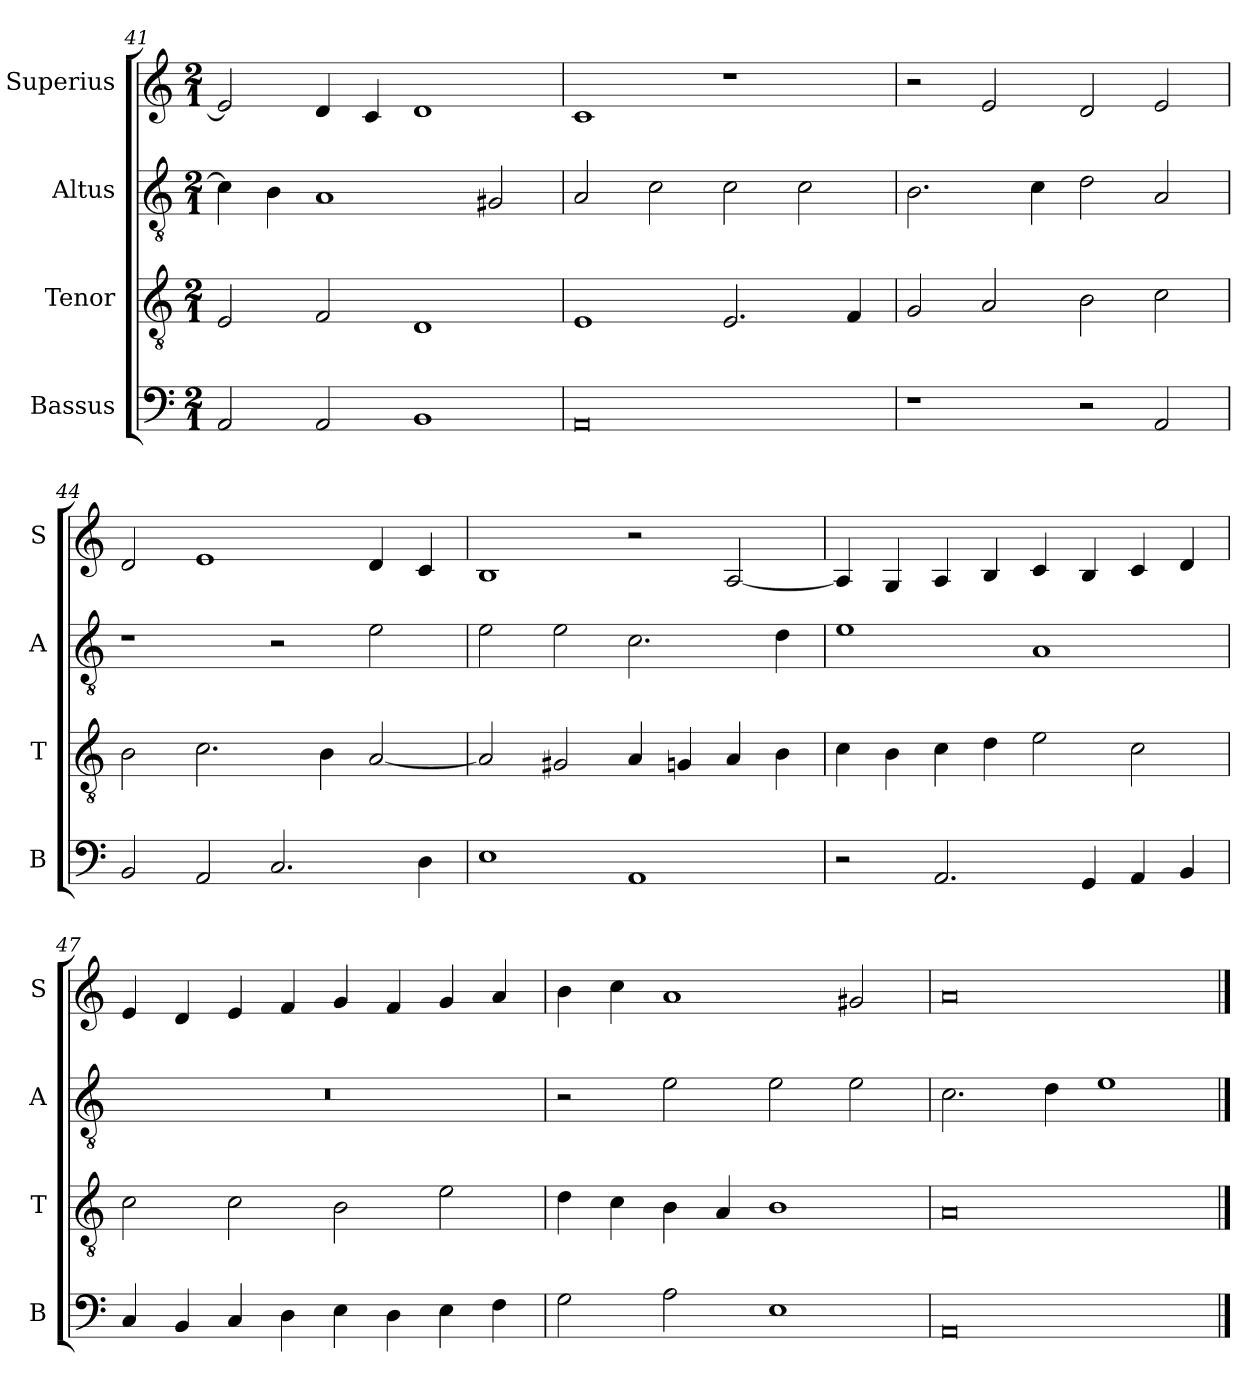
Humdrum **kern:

**kern	**kern	**kern	**kern
*part4	*part3	*part2	*part1
*staff4	*staff3	*staff2	*staff1
*I"Bassus	*I"Tenor	*I"Altus	*I"Superius
*I'B	*I'T	*I'A	*I'S
*clefF4	*clefGv2	*clefGv2	*clefG2
*k[]	*k[]	*k[]	*k[]
*M2/1	*M2/1	*M2/1	*M2/1
=41	=41	=41	=41
2AA/	2E/	4c\]	2e/]
.	.	4B\	.
2AA/	2F/	1A	4d/
.	.	.	4c/
1BB	1D	.	1d
.	.	2G#X/	.
=42	=42	=42	=42
0AA	1E	2A/	1c
.	.	2c\	.
.	2.E/	2c\	1r
.	.	2c\	.
.	4F/	.	.
=43	=43	=43	=43
1r	2G/	2.B\	2r
.	2A/	.	2e/
.	.	4c\	.
2r	2B\	2d\	2d/
2AA/	2c\	2A/	2e/
=44	=44	=44	=44
2BB/	2B\	1r	2d/
2AA/	2.c\	.	1e
2.C/	.	2r	.
.	4B\	.	.
.	[2A/	2e\	4d/
4D\	.	.	4c/
=45	=45	=45	=45
1E	2A/]	2e\	1B
.	2G#X/	2e\	.
1AA	4A/	2.c\	2r
.	4Gn/	.	.
.	4A/	.	[2A/
.	4B\	4d\	.
=46	=46	=46	=46
2r	4c\	1e	4A/]
.	4B\	.	4G/
2.AA/	4c\	.	4A/
.	4d\	.	4B/
.	2e\	1A	4c/
4GG/	.	.	4B/
4AA/	2c\	.	4c/
4BB/	.	.	4d/
=47	=47	=47	=47
4C/	2c\	0r	4e/
4BB/	.	.	4d/
4C/	2c\	.	4e/
4D\	.	.	4f/
4E\	2B\	.	4g/
4D\	.	.	4f/
4E\	2e\	.	4g/
4F\	.	.	4a/
=48	=48	=48	=48
2G\	4d\	2r	4b\
.	4c\	.	4cc\
2A\	4B\	2e\	1a
.	4A/	.	.
1E	1B	2e\	.
.	.	2e\	2g#X/
=49	=49	=49	=49
0AA	0A	2.c\	0a
.	.	4d\	.
.	.	1e	.
==	==	==	==
*-	*-	*-	*-
